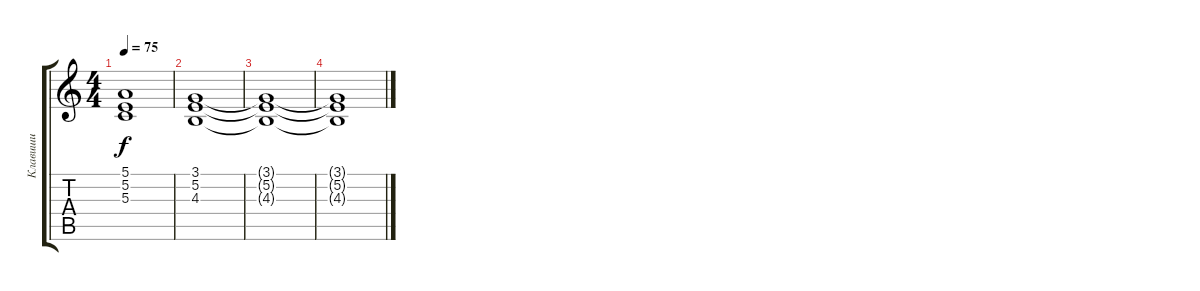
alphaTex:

\track ("Клавиши" "Клавиши") {instrument pad8sweep}
\staff {score tabs}
\tuning (E4 B3 G3 D3 A2 E2) {hide}
\ts (4 4)
\tempo 75
\clef g2
\ks c
(5.1 5.2 5.3).1{dy f} |
(3.1 5.2 4.3).1 |
(3.1{t} 5.2{t} 4.3{t}).1 |
(3.1{t} 5.2{t} 4.3{t}).1
